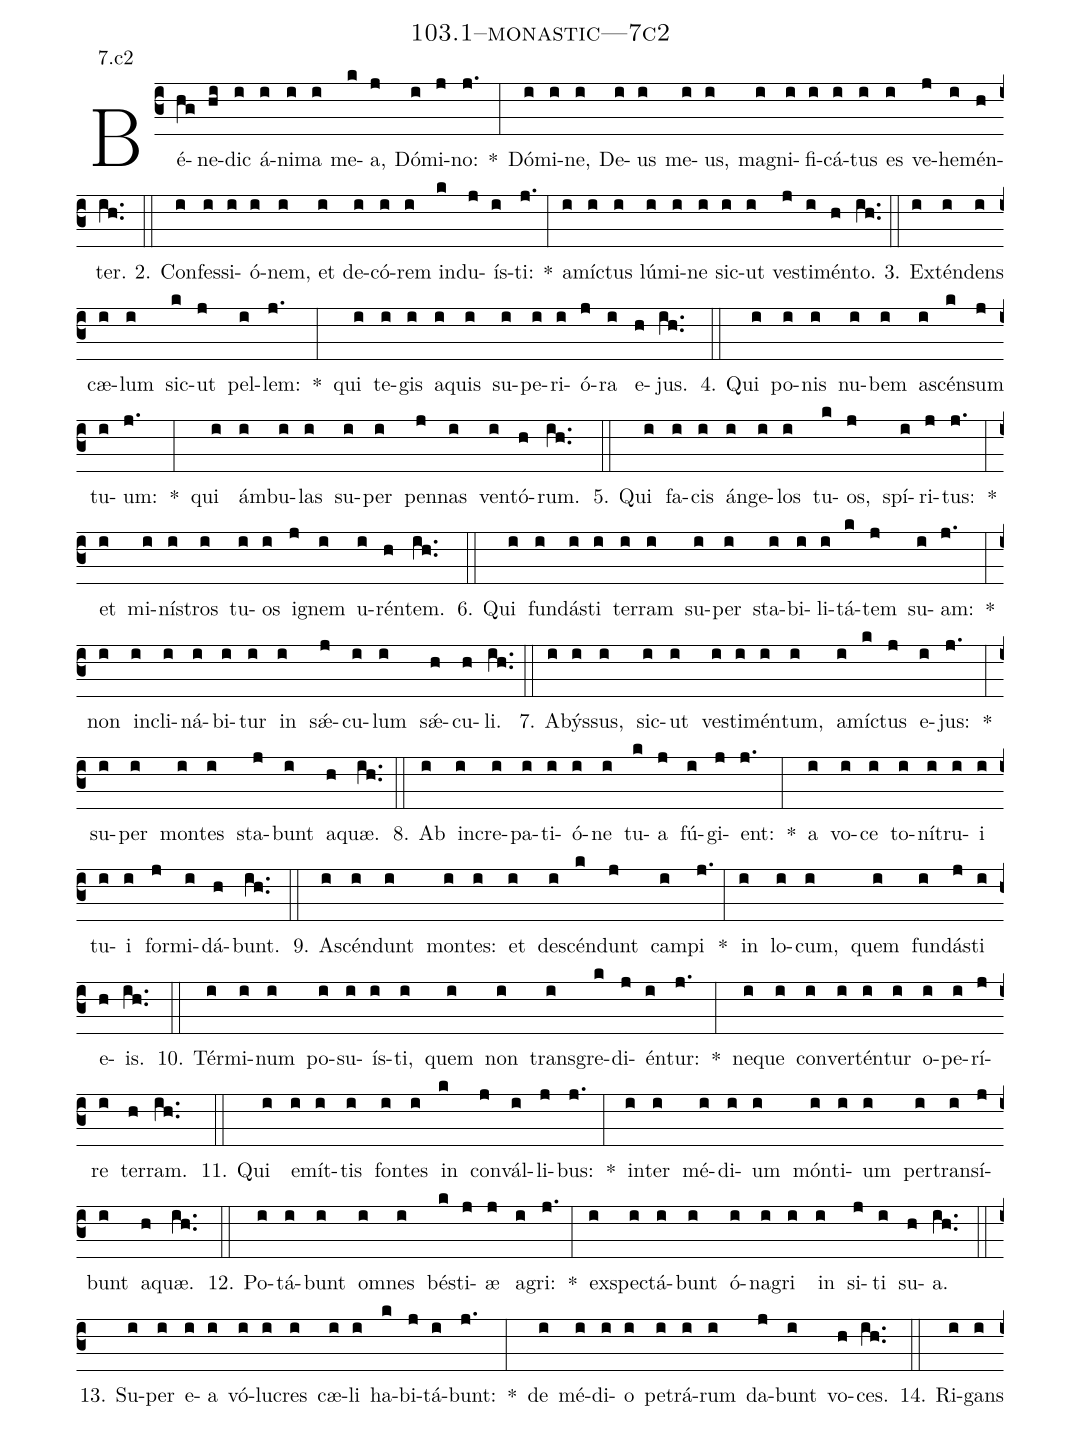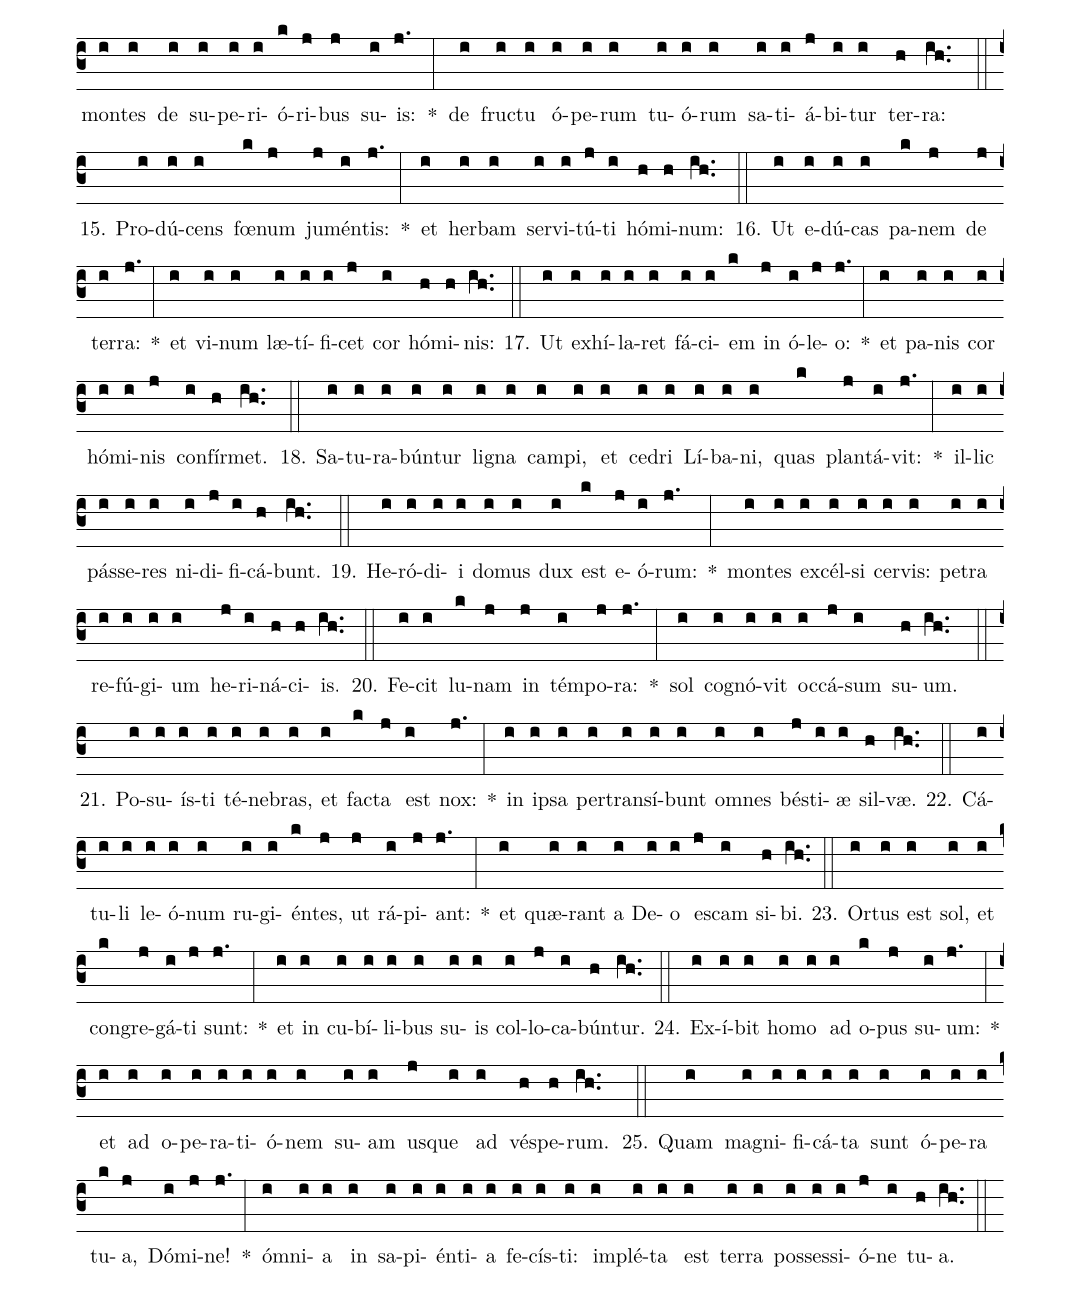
name: 103.1--monastic---7c2;
annotation: 7.c2;
%%
(c3)Bé(hg)ne(hi)dic(i) á(i)ni(i)ma(i) me(k)a,(j) Dó(i)mi(j)no:(j.) *(:) Dó(i)mi(i)ne,(i) De(i)us(i) me(i)us,(i) ma(i)gni(i)fi(i)cá(i)tus(i) es(i) ve(j)he(i)mén(h)ter.(ih..) (::)
2. Con(i)fes(i)si(i)ó(i)nem,(i) et(i) de(i)có(i)rem(i) ind(k)u(j)ís(i)ti:(j.) *(:) a(i)míc(i)tus(i) lú(i)mi(i)ne(i) sic(i)ut(i) ves(j)ti(i)mén(h)to.(ih..) (::)
3. Ex(i)tén(i)dens(i) cæ(i)lum(i) sic(k)ut(j) pel(i)lem:(j.) *(:) qui(i) te(i)gis(i) a(i)quis(i) su(i)pe(i)ri(i)ó(j)ra(i) e(h)jus.(ih..) (::)
4. Qui(i) po(i)nis(i) nu(i)bem(i) a(i)scén(k)sum(j) tu(i)um:(j.) *(:) qui(i) ám(i)bu(i)las(i) su(i)per(i) pen(j)nas(i) ven(i)tó(h)rum.(ih..) (::)
5. Qui(i) fa(i)cis(i) án(i)ge(i)los(i) tu(k)os,(j) spí(i)ri(j)tus:(j.) *(:) et(i) mi(i)nís(i)tros(i) tu(i)os(i) i(j)gnem(i) u(i)rén(h)tem.(ih..) (::)
6. Qui(i) fun(i)dás(i)ti(i) ter(i)ram(i) su(i)per(i) sta(i)bi(i)li(i)tá(k)tem(j) su(i)am:(j.) *(:) non(i) in(i)cli(i)ná(i)bi(i)tur(i) in(i) sǽ(j)cu(i)lum(i) sǽ(h)cu(h)li.(ih..) (::)
7. A(i)býs(i)sus,(i) sic(i)ut(i) ves(i)ti(i)mén(i)tum,(i) a(i)míc(k)tus(j) e(i)jus:(j.) *(:) su(i)per(i) mon(i)tes(i) sta(j)bunt(i) a(h)quæ.(ih..) (::)
8. Ab(i) in(i)cre(i)pa(i)ti(i)ó(i)ne(i) tu(k)a(j) fú(i)gi(j)ent:(j.) *(:) a(i) vo(i)ce(i) to(i)ní(i)tru(i)i(i) tu(i)i(i) for(j)mi(i)dá(h)bunt.(ih..) (::)
9. A(i)scén(i)dunt(i) mon(i)tes:(i) et(i) de(i)scén(k)dunt(j) cam(i)pi(j.) *(:) in(i) lo(i)cum,(i) quem(i) fun(i)dás(j)ti(i) e(h)is.(ih..) (::)
10. Tér(i)mi(i)num(i) po(i)su(i)ís(i)ti,(i) quem(i) non(i) trans(i)gre(k)di(j)én(i)tur:(j.) *(:) ne(i)que(i) con(i)ver(i)tén(i)tur(i) o(i)pe(i)rí(j)re(i) ter(h)ram.(ih..) (::)
11. Qui(i) e(i)mít(i)tis(i) fon(i)tes(i) in(k) con(j)vál(i)li(j)bus:(j.) *(:) in(i)ter(i) mé(i)di(i)um(i) món(i)ti(i)um(i) per(i)trans(i)í(j)bunt(i) a(h)quæ.(ih..) (::)
12. Po(i)tá(i)bunt(i) om(i)nes(i) bés(k)ti(j)æ(j) a(i)gri:(j.) *(:) ex(i)spec(i)tá(i)bunt(i) ó(i)na(i)gri(i) in(i) si(j)ti(i) su(h)a.(ih..) (::)
13. Su(i)per(i) e(i)a(i) vó(i)lu(i)cres(i) cæ(i)li(i) ha(k)bi(j)tá(i)bunt:(j.) *(:) de(i) mé(i)di(i)o(i) pe(i)trá(i)rum(i) da(j)bunt(i) vo(h)ces.(ih..) (::)
14. Ri(i)gans(i) mon(i)tes(i) de(i) su(i)pe(i)ri(i)ó(k)ri(j)bus(j) su(i)is:(j.) *(:) de(i) fruc(i)tu(i) ó(i)pe(i)rum(i) tu(i)ó(i)rum(i) sa(i)ti(i)á(j)bi(i)tur(i) ter(h)ra:(ih..) (::)
15. Pro(i)dú(i)cens(i) fœ(k)num(j) ju(j)mén(i)tis:(j.) *(:) et(i) her(i)bam(i) ser(i)vi(i)tú(j)ti(i) hó(h)mi(h)num:(ih..) (::)
16. Ut(i) e(i)dú(i)cas(i) pa(k)nem(j) de(j) ter(i)ra:(j.) *(:) et(i) vi(i)num(i) læ(i)tí(i)fi(i)cet(j) cor(i) hó(h)mi(h)nis:(ih..) (::)
17. Ut(i) ex(i)hí(i)la(i)ret(i) fá(i)ci(i)em(k) in(j) ó(i)le(j)o:(j.) *(:) et(i) pa(i)nis(i) cor(i) hó(i)mi(i)nis(j) con(i)fír(h)met.(ih..) (::)
18. Sa(i)tu(i)ra(i)bún(i)tur(i) li(i)gna(i) cam(i)pi,(i) et(i) ce(i)dri(i) Lí(i)ba(i)ni,(i) quas(k) plan(j)tá(i)vit:(j.) *(:) il(i)lic(i) pás(i)se(i)res(i) ni(i)di(j)fi(i)cá(h)bunt.(ih..) (::)
19. He(i)ró(i)di(i)i(i) do(i)mus(i) dux(i) est(k) e(j)ó(i)rum:(j.) *(:) mon(i)tes(i) ex(i)cél(i)si(i) cer(i)vis:(i) pe(i)tra(i) re(i)fú(i)gi(i)um(i) he(j)ri(i)ná(h)ci(h)is.(ih..) (::)
20. Fe(i)cit(i) lu(k)nam(j) in(j) tém(i)po(j)ra:(j.) *(:) sol(i) co(i)gnó(i)vit(i) oc(i)cá(j)sum(i) su(h)um.(ih..) (::)
21. Po(i)su(i)ís(i)ti(i) té(i)ne(i)bras,(i) et(i) fac(k)ta(j) est(i) nox:(j.) *(:) in(i) ip(i)sa(i) per(i)trans(i)í(i)bunt(i) om(i)nes(i) bés(j)ti(i)æ(i) sil(h)væ.(ih..) (::)
22. Cá(i)tu(i)li(i) le(i)ó(i)num(i) ru(i)gi(i)én(k)tes,(j) ut(j) rá(i)pi(j)ant:(j.) *(:) et(i) quæ(i)rant(i) a(i) De(i)o(i) es(j)cam(i) si(h)bi.(ih..) (::)
23. Or(i)tus(i) est(i) sol,(i) et(i) con(k)gre(j)gá(i)ti(j) sunt:(j.) *(:) et(i) in(i) cu(i)bí(i)li(i)bus(i) su(i)is(i) col(i)lo(j)ca(i)bún(h)tur.(ih..) (::)
24. Ex(i)í(i)bit(i) ho(i)mo(i) ad(i) o(k)pus(j) su(i)um:(j.) *(:) et(i) ad(i) o(i)pe(i)ra(i)ti(i)ó(i)nem(i) su(i)am(i) us(j)que(i) ad(i) vés(h)pe(h)rum.(ih..) (::)
25. Quam(i) ma(i)gni(i)fi(i)cá(i)ta(i) sunt(i) ó(i)pe(i)ra(i) tu(k)a,(j) Dó(i)mi(j)ne!(j.) *(:) óm(i)ni(i)a(i) in(i) sa(i)pi(i)én(i)ti(i)a(i) fe(i)cís(i)ti:(i) im(i)plé(i)ta(i) est(i) ter(i)ra(i) pos(i)ses(i)si(i)ó(j)ne(i) tu(h)a.(ih..) (::)
